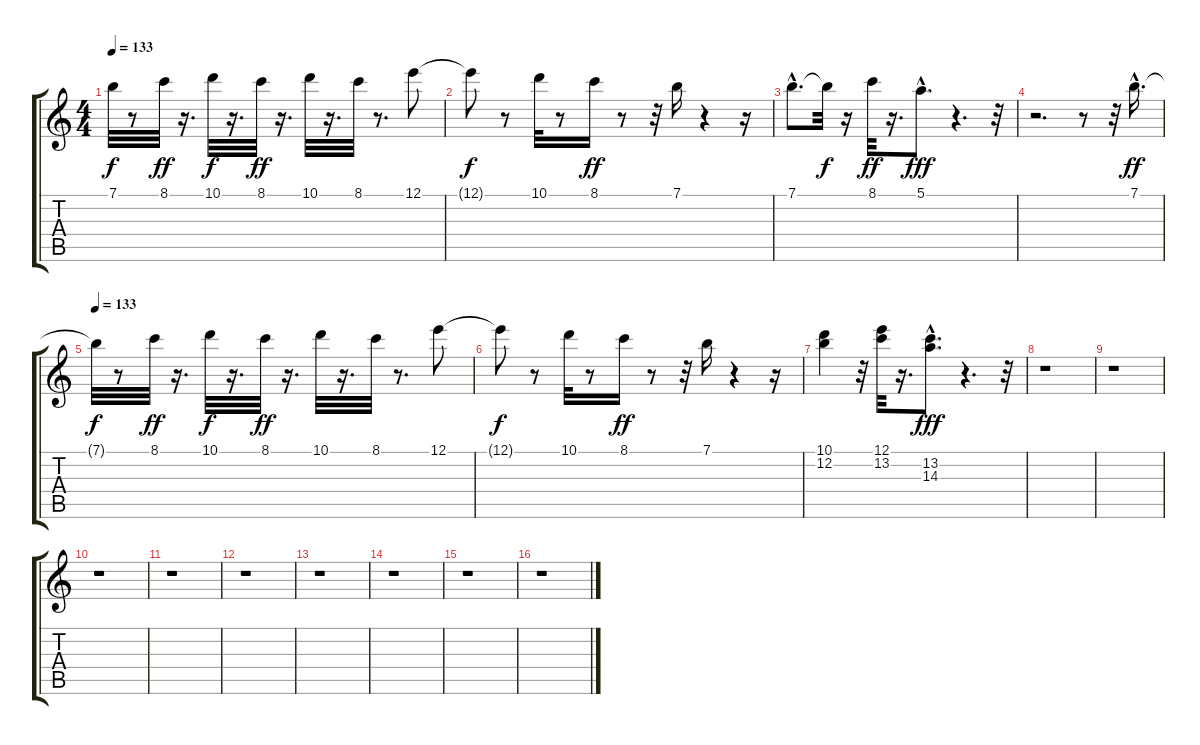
\track "" {instrument acousticguitarnylon}
\staff {score tabs}
\tuning (E4 B3 G3 D3 A2 E2) {hide}
\ts (4 4)
\tempo 133
\clef g2
\ks c
7.1{t}.32{dy f} r.8 8.1.32{dy ff} r.16{d} 10.1.32{dy f} r.16{d} 8.1.32{dy ff} r.16{d} 10.1.32 r.16{d} 8.1.32 r.8{d} 12.1.8 |
12.1{t}.8{dy f} r.8 10.1.32 r.8 8.1.16{dy ff} r.8 r.32 7.1.16 r.4 r.16 |
7.1{hac}.8{d} 7.1{t}.32{dy f} r.16 8.1.32{dy ff} r.16{d} 5.1{hac}.8{d dy fff} r.4{d} r.32 |
r.2{d} r.8 r.32 7.1{hac}.16{d dy ff} |
\tempo 133
7.1{t}.32{dy f} r.8 8.1.32{dy ff} r.16{d} 10.1.32{dy f} r.16{d} 8.1.32{dy ff} r.16{d} 10.1.32 r.16{d} 8.1.32 r.8{d} 12.1.8 |
12.1{t}.8{dy f} r.8 10.1.32 r.8 8.1.16{dy ff} r.8 r.32 7.1.16 r.4 r.16 |
(10.1 12.2).4 r.32 (12.1 13.2).32 r.16{d} (13.2{hac} 14.3{hac}).8{d dy fff} r.4{d} r.32 |
r.1 |
r.1 |
r.1 |
r.1 |
r.1 |
r.1 |
r.1 |
r.1 |
r.1
